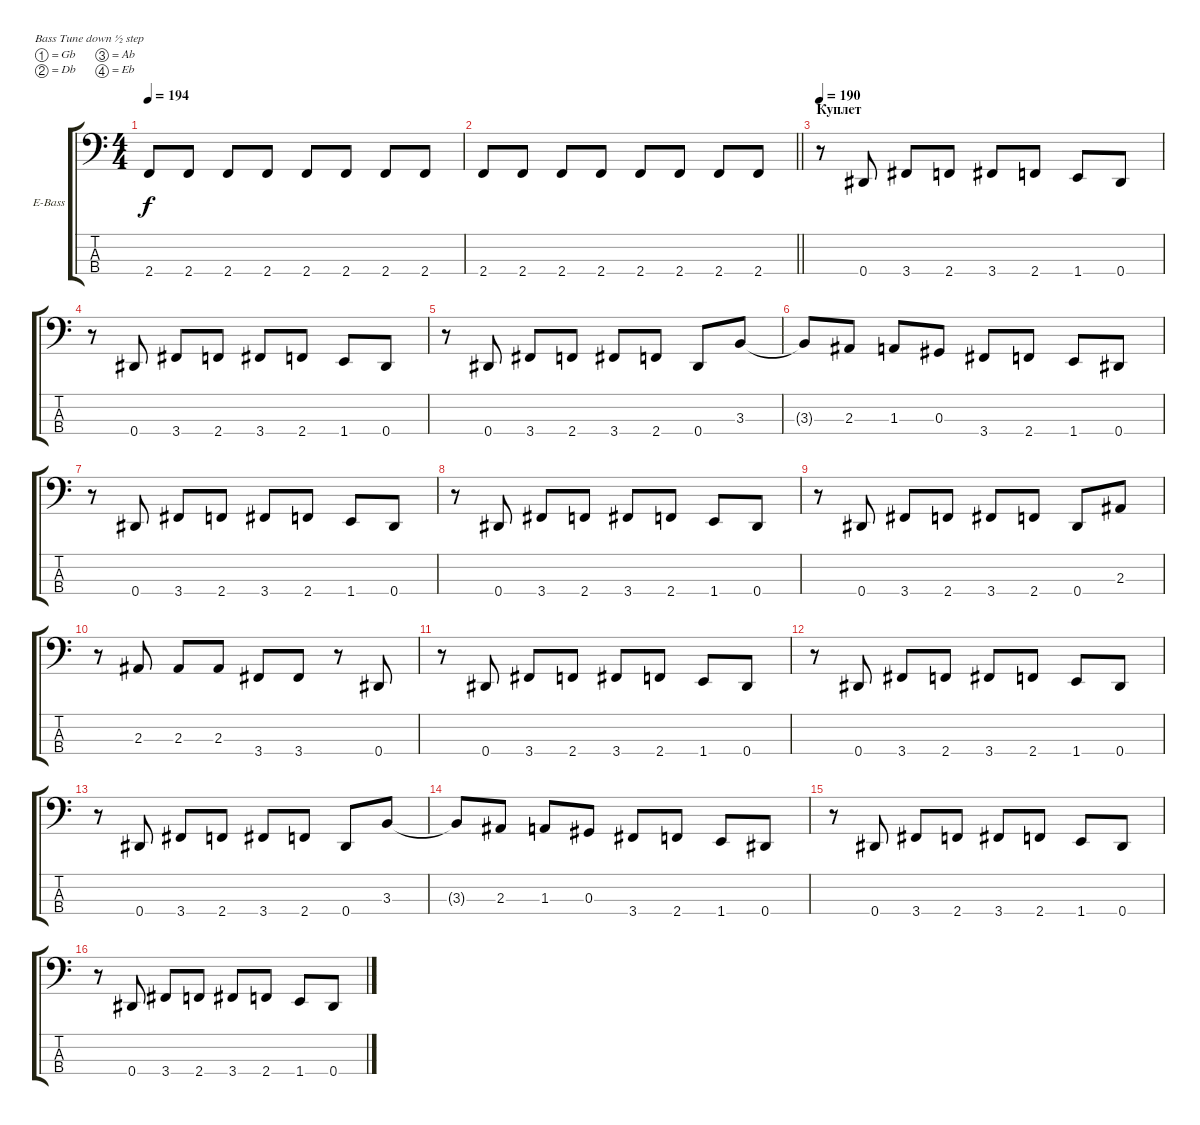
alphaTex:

\bracketExtendMode groupsimilarinstruments
\firstSystemTrackNameOrientation horizontal
\otherSystemsTrackNameOrientation horizontal
\track ("Виталий Дубинин" "E-Bass") {instrument electricbassfinger}
\staff {score tabs}
\tuning (Gb2 Db2 Ab1 Eb1)
\ts (4 4)
\tempo 194
\clef f4
\ks c
2.4.8{dy f} 2.4.8 2.4.8 2.4.8 2.4.8 2.4.8 2.4.8 2.4.8 |
\barLineRight lightlight
2.4.8 2.4.8 2.4.8 2.4.8 2.4.8 2.4.8 2.4.8 2.4.8 |
\section ("" "Куплет")
\tempo 190
r.8 0.4.8 3.4.8 2.4.8 3.4.8 2.4.8 1.4.8 0.4.8 |
r.8 0.4.8 3.4.8 2.4.8 3.4.8 2.4.8 1.4.8 0.4.8 |
r.8 0.4.8 3.4.8 2.4.8 3.4.8 2.4.8 0.4.8 3.3.8 |
3.3{t}.8 2.3.8 1.3.8 0.3.8 3.4.8 2.4.8 1.4.8 0.4.8 |
r.8 0.4.8 3.4.8 2.4.8 3.4.8 2.4.8 1.4.8 0.4.8 |
r.8 0.4.8 3.4.8 2.4.8 3.4.8 2.4.8 1.4.8 0.4.8 |
r.8 0.4.8 3.4.8 2.4.8 3.4.8 2.4.8 0.4.8 2.3.8 |
r.8 2.3.8 2.3.8 2.3.8 3.4.8 3.4.8 r.8 0.4.8 |
r.8 0.4.8 3.4.8 2.4.8 3.4.8 2.4.8 1.4.8 0.4.8 |
r.8 0.4.8 3.4.8 2.4.8 3.4.8 2.4.8 1.4.8 0.4.8 |
r.8 0.4.8 3.4.8 2.4.8 3.4.8 2.4.8 0.4.8 3.3.8 |
3.3{t}.8 2.3.8 1.3.8 0.3.8 3.4.8 2.4.8 1.4.8 0.4.8 |
r.8 0.4.8 3.4.8 2.4.8 3.4.8 2.4.8 1.4.8 0.4.8 |
r.8 0.4.8 3.4.8 2.4.8 3.4.8 2.4.8 1.4.8 0.4.8
